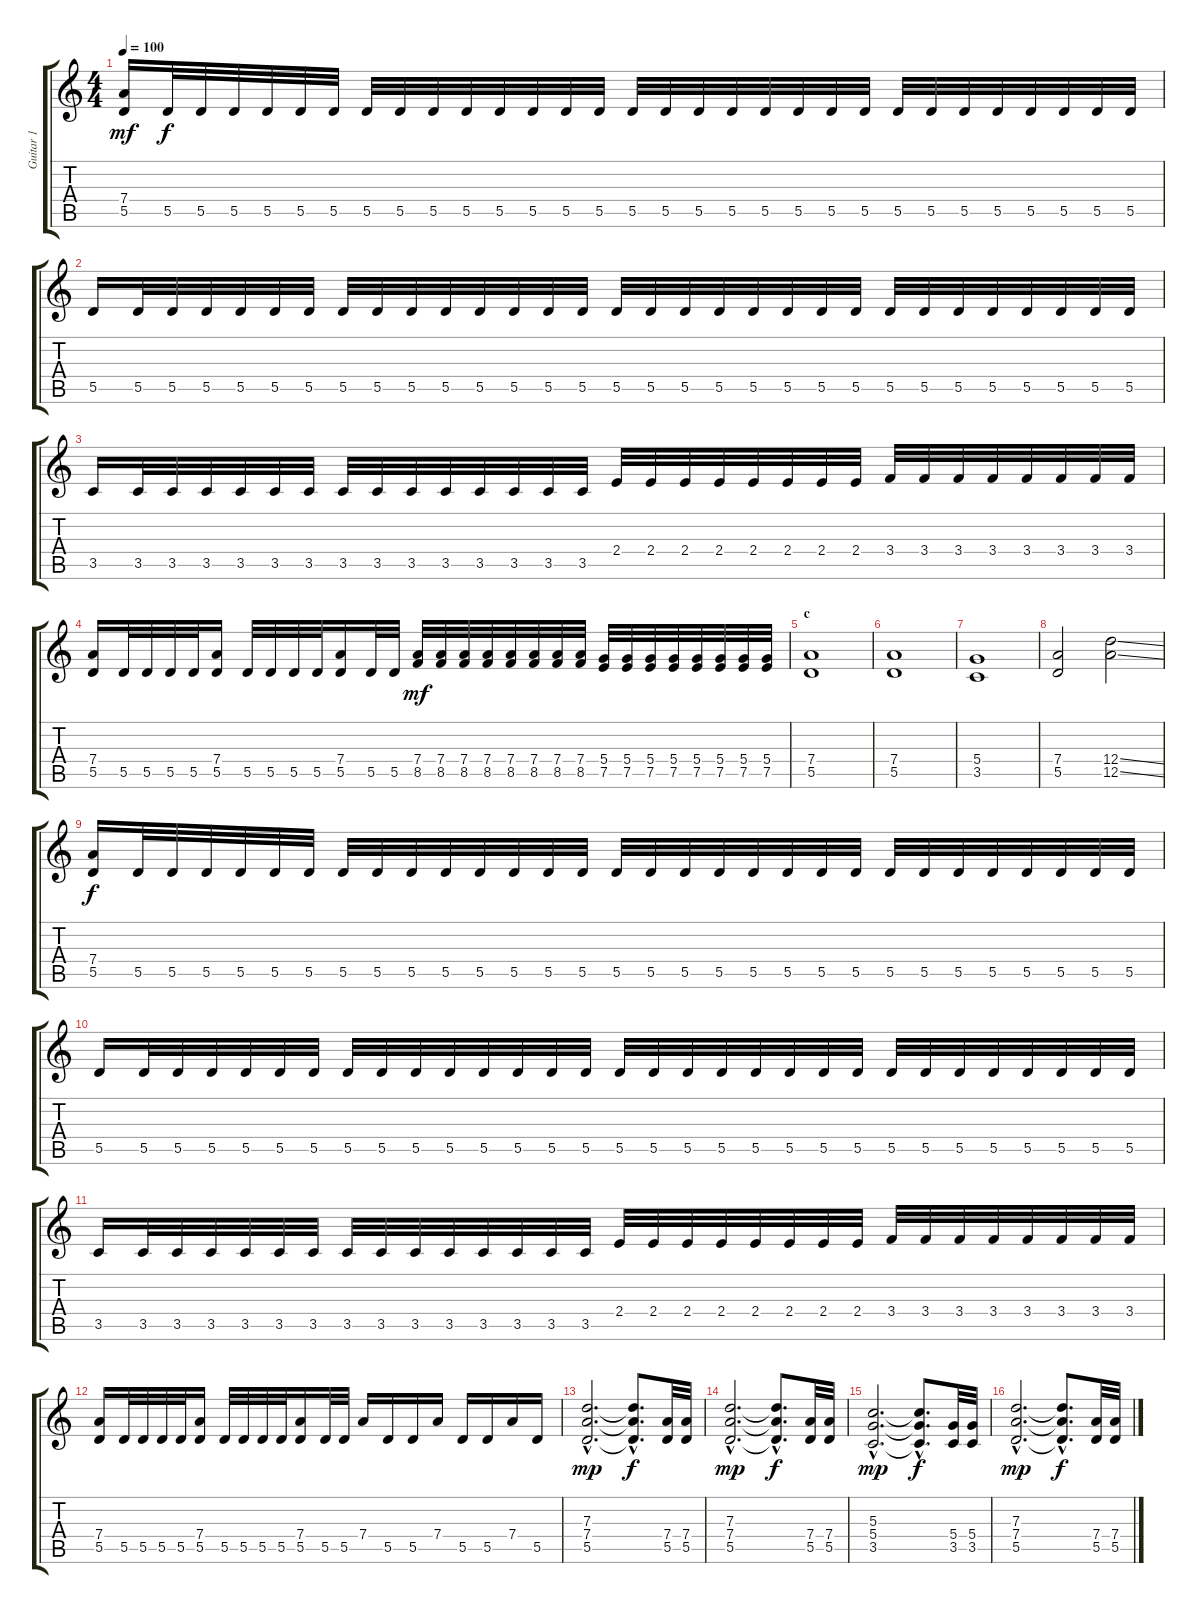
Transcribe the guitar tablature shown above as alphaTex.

\track ("Guitar 1" "Guitar 1") {instrument distortionguitar}
\staff {score tabs}
\tuning (E4 B3 G3 D3 A2 E2) {hide}
\ts (4 4)
\tempo 100
\clef g2
\ks c
(7.4 5.5).16{dy mf} 5.5.32{dy f} 5.5.32 5.5.32 5.5.32 5.5.32 5.5.32 5.5.32 5.5.32 5.5.32 5.5.32 5.5.32 5.5.32 5.5.32 5.5.32 5.5.32 5.5.32 5.5.32 5.5.32 5.5.32 5.5.32 5.5.32 5.5.32 5.5.32 5.5.32 5.5.32 5.5.32 5.5.32 5.5.32 5.5.32 5.5.32 |
5.5.16 5.5.32 5.5.32 5.5.32 5.5.32 5.5.32 5.5.32 5.5.32 5.5.32 5.5.32 5.5.32 5.5.32 5.5.32 5.5.32 5.5.32 5.5.32 5.5.32 5.5.32 5.5.32 5.5.32 5.5.32 5.5.32 5.5.32 5.5.32 5.5.32 5.5.32 5.5.32 5.5.32 5.5.32 5.5.32 5.5.32 |
3.5.16 3.5.32 3.5.32 3.5.32 3.5.32 3.5.32 3.5.32 3.5.32 3.5.32 3.5.32 3.5.32 3.5.32 3.5.32 3.5.32 3.5.32 2.4.32 2.4.32 2.4.32 2.4.32 2.4.32 2.4.32 2.4.32 2.4.32 3.4.32 3.4.32 3.4.32 3.4.32 3.4.32 3.4.32 3.4.32 3.4.32 |
(7.4 5.5).16 5.5.32 5.5.32 5.5.32 5.5.32 (7.4 5.5).16 5.5.32 5.5.32 5.5.32 5.5.32 (7.4 5.5).16 5.5.32 5.5.32 (7.4 8.5).32{dy mf} (7.4 8.5).32 (7.4 8.5).32 (7.4 8.5).32 (7.4 8.5).32 (7.4 8.5).32 (7.4 8.5).32 (7.4 8.5).32 (5.4 7.5).32 (5.4 7.5).32 (5.4 7.5).32 (5.4 7.5).32 (5.4 7.5).32 (5.4 7.5).32 (5.4 7.5).32 (5.4 7.5).32 |
\section ("" "c")
(7.4 5.5).1 |
(7.4 5.5).1 |
(5.4 3.5).1 |
(7.4 5.5).2 (12.4{ss} 12.5{ss}).2 |
(7.4 5.5).16{dy f} 5.5.32 5.5.32 5.5.32 5.5.32 5.5.32 5.5.32 5.5.32 5.5.32 5.5.32 5.5.32 5.5.32 5.5.32 5.5.32 5.5.32 5.5.32 5.5.32 5.5.32 5.5.32 5.5.32 5.5.32 5.5.32 5.5.32 5.5.32 5.5.32 5.5.32 5.5.32 5.5.32 5.5.32 5.5.32 5.5.32 |
5.5.16 5.5.32 5.5.32 5.5.32 5.5.32 5.5.32 5.5.32 5.5.32 5.5.32 5.5.32 5.5.32 5.5.32 5.5.32 5.5.32 5.5.32 5.5.32 5.5.32 5.5.32 5.5.32 5.5.32 5.5.32 5.5.32 5.5.32 5.5.32 5.5.32 5.5.32 5.5.32 5.5.32 5.5.32 5.5.32 5.5.32 |
3.5.16 3.5.32 3.5.32 3.5.32 3.5.32 3.5.32 3.5.32 3.5.32 3.5.32 3.5.32 3.5.32 3.5.32 3.5.32 3.5.32 3.5.32 2.4.32 2.4.32 2.4.32 2.4.32 2.4.32 2.4.32 2.4.32 2.4.32 3.4.32 3.4.32 3.4.32 3.4.32 3.4.32 3.4.32 3.4.32 3.4.32 |
(7.4 5.5).16 5.5.32 5.5.32 5.5.32 5.5.32 (7.4 5.5).16 5.5.32 5.5.32 5.5.32 5.5.32 (7.4 5.5).16 5.5.32 5.5.32 7.4.16 5.5.16 5.5.16 7.4.16 5.5.16 5.5.16 7.4.16 5.5.16 |
\section ("" "")
(7.3{hac} 7.4{hac} 5.5{hac}).2{d dy mp} (7.3{hac t} 7.4{hac t} 5.5{hac t}).8{d dy f} (7.4 5.5).32 (7.4 5.5).32 |
(7.3{hac} 7.4{hac} 5.5{hac}).2{d dy mp} (7.3{hac t} 7.4{hac t} 5.5{hac t}).8{d dy f} (7.4 5.5).32 (7.4 5.5).32 |
(5.3{hac} 5.4{hac} 3.5{hac}).2{d dy mp} (5.3{hac t} 5.4{hac t} 3.5{hac t}).8{d dy f} (5.4 3.5).32 (5.4 3.5).32 |
(7.3{hac} 7.4{hac} 5.5{hac}).2{d dy mp} (7.3{hac t} 7.4{hac t} 5.5{hac t}).8{d dy f} (7.4 5.5).32 (7.4 5.5).32
